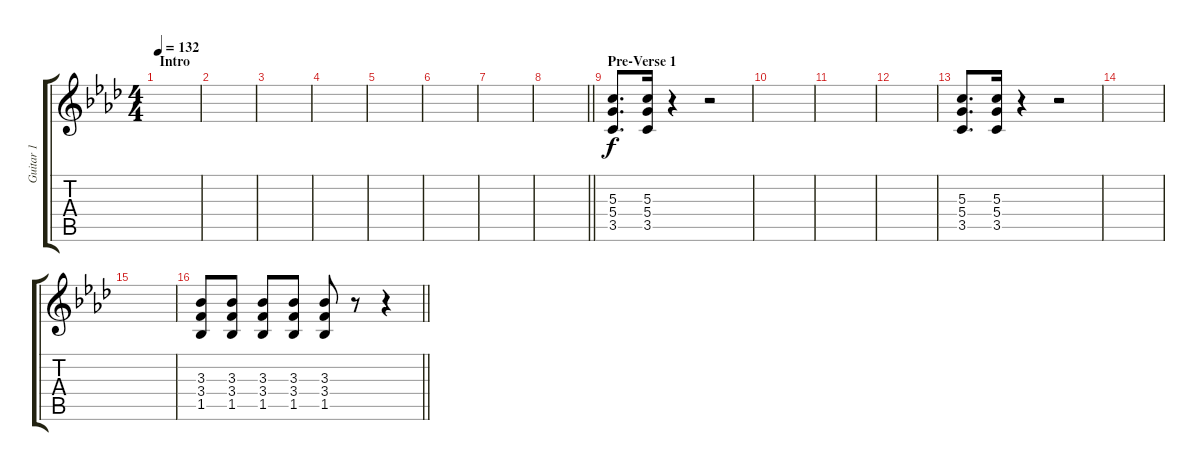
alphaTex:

\track ("Guitar 1" "Guitar 1") {instrument distortionguitar}
\staff {score tabs}
\tuning (E4 B3 G3 D3 A2 E2) {hide}
\ts (4 4)
\section ("" "Intro")
\tempo 132
\clef g2
\ks ab
|
|
|
|
|
|
|
\barLineRight lightlight
|
\section ("" "Pre-Verse 1")
(5.3 5.4 3.5).8{d} (5.3 5.4 3.5).16 r.4 r.2 |
|
|
|
(5.3 5.4 3.5).8{d} (5.3 5.4 3.5).16 r.4 r.2 |
|
|
\barLineRight lightlight
(3.3 3.4 1.5).8 (3.3 3.4 1.5).8 (3.3 3.4 1.5).8 (3.3 3.4 1.5).8 (3.3 3.4 1.5).8 r.8 r.4
